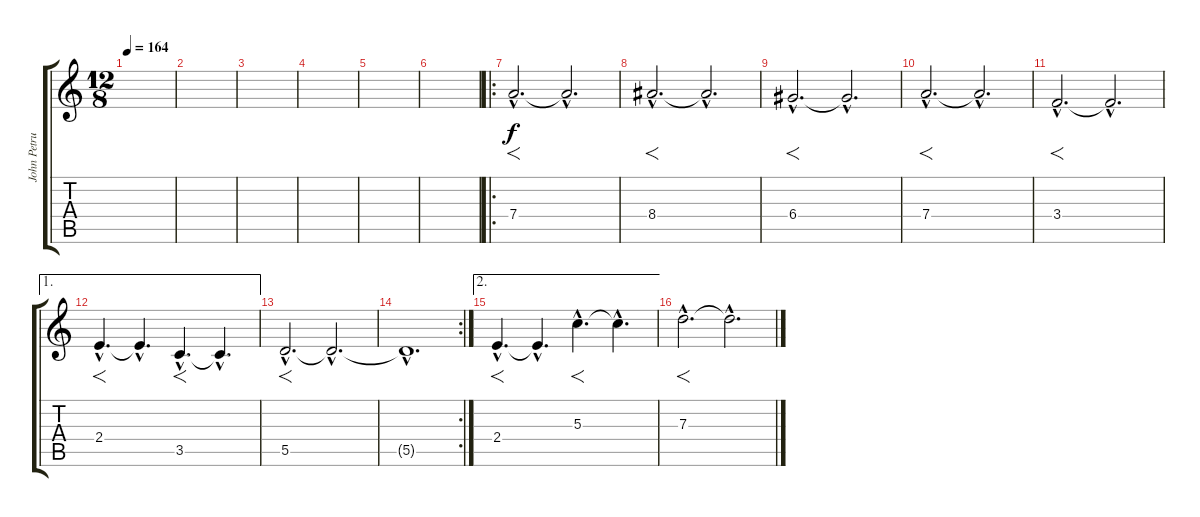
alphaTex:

\track ("John Petrucci" "John Petru") {instrument distortionguitar}
\staff {score tabs}
\tuning (E4 B3 G3 D3 A2 E2) {hide}
\ts (12 8)
\tempo 164
\clef g2
\ks c
|
|
|
|
|
|
\ro
7.4{hac}.2{f d} 7.4{hac t}.2{d} |
8.4{hac}.2{f d} 8.4{hac t}.2{d} |
6.4{hac}.2{f d} 6.4{hac t}.2{d} |
7.4{hac}.2{f d} 7.4{hac t}.2{d} |
3.4{hac}.2{f d} 3.4{hac t}.2{d} |
\ae 1
2.4{hac}.4{f d} 2.4{hac t}.4{d} 3.5{hac}.4{f d} 3.5{hac t}.4{d} |
5.5{hac}.2{f d} 5.5{hac t}.2{d} |
\rc 2
5.5{hac t}.1{d} |
\ae 2
2.4{hac}.4{f d} 2.4{hac t}.4{d} 5.3{hac}.4{f d} 5.3{hac t}.4{d} |
7.3{hac}.2{f d} 7.3{hac t}.2{d}
